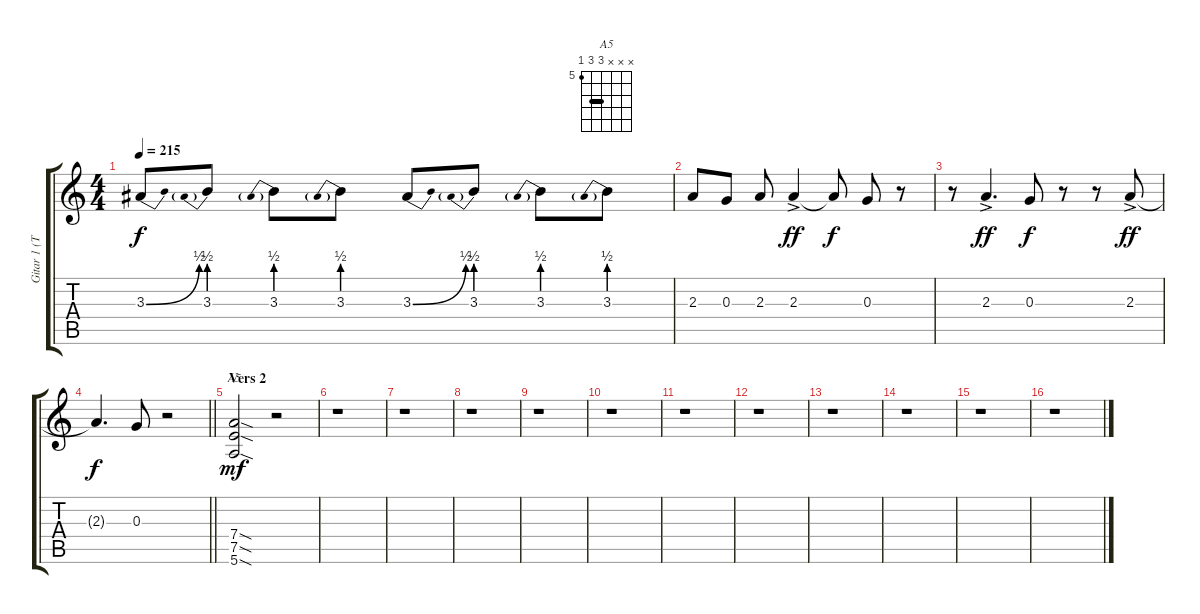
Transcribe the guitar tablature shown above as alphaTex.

\track ("Gitar 1 (Tore Berg?)" "Gitar 1 (T") {instrument distortionguitar}
\staff {score tabs}
\tuning (E4 B3 G3 D3 A2 E2) {hide}
\chord ("A5" x x x 7 7 5) {firstfret 5 barre 7}
\ts (4 4)
\tempo 215
\clef g2
\ks c
3.3{be (bend 0 0 60 2)}.8{dy f} 3.3{be (prebend 0 2 60 2)}.8 3.3{be (prebend 0 2 60 2)}.8 3.3{be (prebend 0 2 60 2)}.8 3.3{be (bend 0 0 60 2)}.8 3.3{be (prebend 0 2 60 2)}.8 3.3{be (prebend 0 2 60 2)}.8 3.3{be (prebend 0 2 60 2)}.8 |
2.3.8 0.3.8 2.3.8 2.3{ac}.4{dy ff} 2.3{t}.8{dy f} 0.3.8 r.8 |
r.8 2.3{ac}.4{d dy ff} 0.3.8{dy f} r.8 r.8 2.3{ac}.8{dy ff} |
\barLineRight lightlight
2.3{t}.4{d dy f} 0.3.8 r.2 |
\section ("" "Vers 2")
(7.4{sod} 7.5{sod} 5.6{sod}).2{ch "A5" dy mf} r.2 |
r.1 |
r.1 |
r.1 |
r.1 |
r.1 |
r.1 |
r.1 |
r.1 |
r.1 |
r.1 |
r.1
